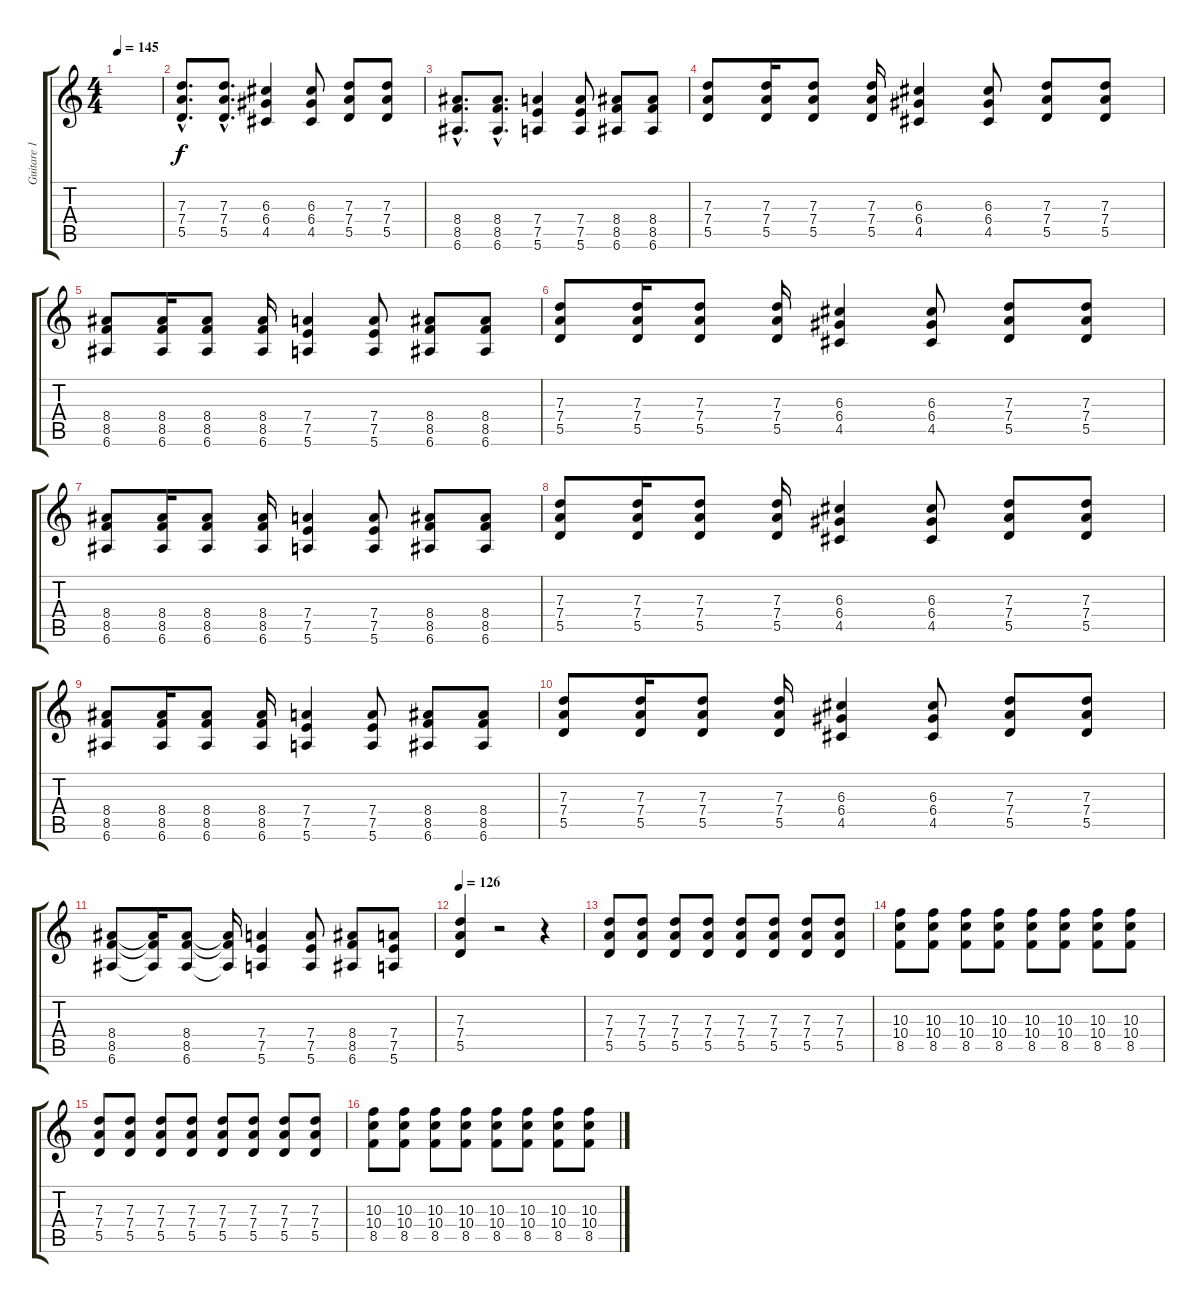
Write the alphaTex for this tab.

\track ("Guitare 1" "Guitare 1") {instrument distortionguitar}
\staff {score tabs}
\tuning (E4 B3 G3 D3 A2 E2) {hide}
\ts (4 4)
\tempo 145
\clef g2
\ks c
|
(7.3{hac} 7.4{hac} 5.5{hac}).8{d} (7.3{hac} 7.4{hac} 5.5{hac}).8{d} (6.3 6.4 4.5).4 (6.3 6.4 4.5).8 (7.3 7.4 5.5).8 (7.3 7.4 5.5).8 |
(8.4{hac} 8.5{hac} 6.6{hac}).8{d} (8.4{hac} 8.5{hac} 6.6{hac}).8{d} (7.4 7.5 5.6).4 (7.4 7.5 5.6).8 (8.4 8.5 6.6).8 (8.4 8.5 6.6).8 |
(7.3 7.4 5.5).8 (7.3 7.4 5.5).16 (7.3 7.4 5.5).8 (7.3 7.4 5.5).16 (6.3 6.4 4.5).4 (6.3 6.4 4.5).8 (7.3 7.4 5.5).8 (7.3 7.4 5.5).8 |
(8.4 8.5 6.6).8 (8.4 8.5 6.6).16 (8.4 8.5 6.6).8 (8.4 8.5 6.6).16 (7.4 7.5 5.6).4 (7.4 7.5 5.6).8 (8.4 8.5 6.6).8 (8.4 8.5 6.6).8 |
(7.3 7.4 5.5).8 (7.3 7.4 5.5).16 (7.3 7.4 5.5).8 (7.3 7.4 5.5).16 (6.3 6.4 4.5).4 (6.3 6.4 4.5).8 (7.3 7.4 5.5).8 (7.3 7.4 5.5).8 |
(8.4 8.5 6.6).8 (8.4 8.5 6.6).16 (8.4 8.5 6.6).8 (8.4 8.5 6.6).16 (7.4 7.5 5.6).4 (7.4 7.5 5.6).8 (8.4 8.5 6.6).8 (8.4 8.5 6.6).8 |
(7.3 7.4 5.5).8 (7.3 7.4 5.5).16 (7.3 7.4 5.5).8 (7.3 7.4 5.5).16 (6.3 6.4 4.5).4 (6.3 6.4 4.5).8 (7.3 7.4 5.5).8 (7.3 7.4 5.5).8 |
(8.4 8.5 6.6).8 (8.4 8.5 6.6).16 (8.4 8.5 6.6).8 (8.4 8.5 6.6).16 (7.4 7.5 5.6).4 (7.4 7.5 5.6).8 (8.4 8.5 6.6).8 (8.4 8.5 6.6).8 |
(7.3 7.4 5.5).8 (7.3 7.4 5.5).16 (7.3 7.4 5.5).8 (7.3 7.4 5.5).16 (6.3 6.4 4.5).4 (6.3 6.4 4.5).8 (7.3 7.4 5.5).8 (7.3 7.4 5.5).8 |
(8.4 8.5 6.6).8 (8.4{t} 8.5{t} 6.6{t}).16 (8.4 8.5 6.6).8 (8.4{t} 8.5{t} 6.6{t}).16 (7.4 7.5 5.6).4 (7.4 7.5 5.6).8 (8.4 8.5 6.6).8 (7.4 7.5 5.6).8 |
\tempo 126
(7.3 7.4 5.5).4 r.2 r.4 |
(7.3 7.4 5.5).8 (7.3 7.4 5.5).8 (7.3 7.4 5.5).8 (7.3 7.4 5.5).8 (7.3 7.4 5.5).8 (7.3 7.4 5.5).8 (7.3 7.4 5.5).8 (7.3 7.4 5.5).8 |
(10.3 10.4 8.5).8 (10.3 10.4 8.5).8 (10.3 10.4 8.5).8 (10.3 10.4 8.5).8 (10.3 10.4 8.5).8 (10.3 10.4 8.5).8 (10.3 10.4 8.5).8 (10.3 10.4 8.5).8 |
(7.3 7.4 5.5).8 (7.3 7.4 5.5).8 (7.3 7.4 5.5).8 (7.3 7.4 5.5).8 (7.3 7.4 5.5).8 (7.3 7.4 5.5).8 (7.3 7.4 5.5).8 (7.3 7.4 5.5).8 |
(10.3 10.4 8.5).8 (10.3 10.4 8.5).8 (10.3 10.4 8.5).8 (10.3 10.4 8.5).8 (10.3 10.4 8.5).8 (10.3 10.4 8.5).8 (10.3 10.4 8.5).8 (10.3 10.4 8.5).8
